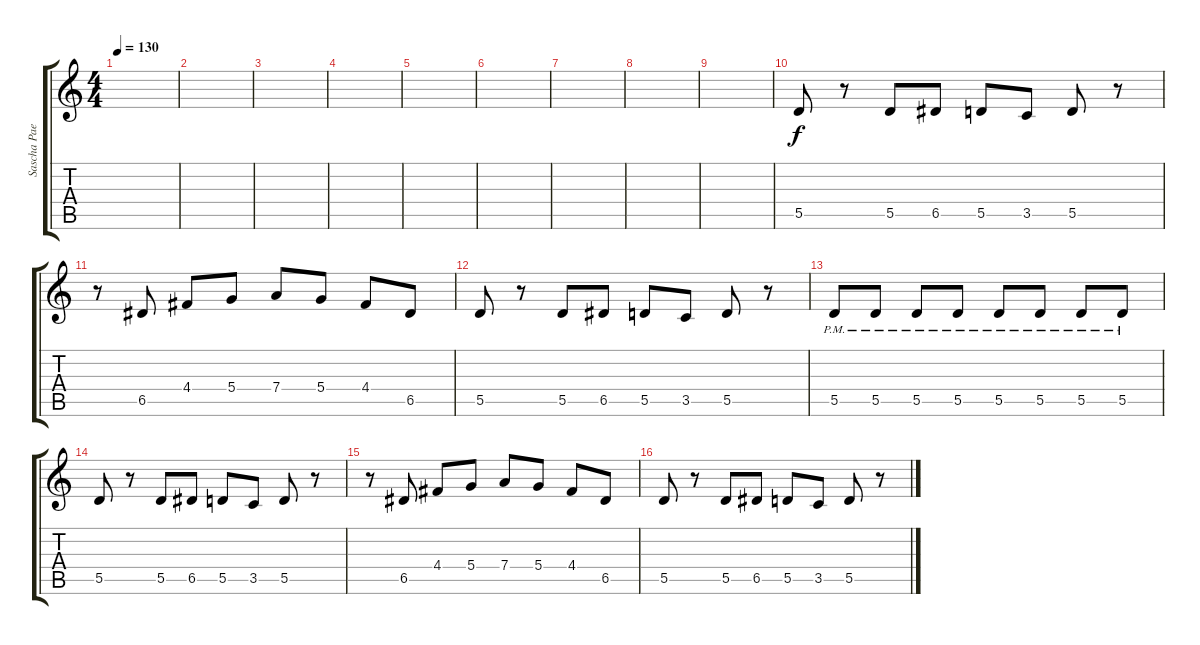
\track ("Sascha Paeth" "Sascha Pae") {instrument distortionguitar}
\staff {score tabs}
\tuning (E4 B3 G3 D3 A2 E2) {hide}
\ts (4 4)
\tempo 130
\clef g2
\ks c
|
|
|
|
|
|
|
|
|
5.5.8 r.8 5.5.8 6.5.8 5.5.8 3.5.8 5.5.8 r.8 |
r.8 6.5.8 4.4.8 5.4.8 7.4.8 5.4.8 4.4.8 6.5.8 |
5.5.8 r.8 5.5.8 6.5.8 5.5.8 3.5.8 5.5.8 r.8 |
5.5{pm}.8 5.5{pm}.8 5.5{pm}.8 5.5{pm}.8 5.5{pm}.8 5.5{pm}.8 5.5{pm}.8 5.5{pm}.8 |
5.5.8 r.8 5.5.8 6.5.8 5.5.8 3.5.8 5.5.8 r.8 |
r.8 6.5.8 4.4.8 5.4.8 7.4.8 5.4.8 4.4.8 6.5.8 |
5.5.8 r.8 5.5.8 6.5.8 5.5.8 3.5.8 5.5.8 r.8
